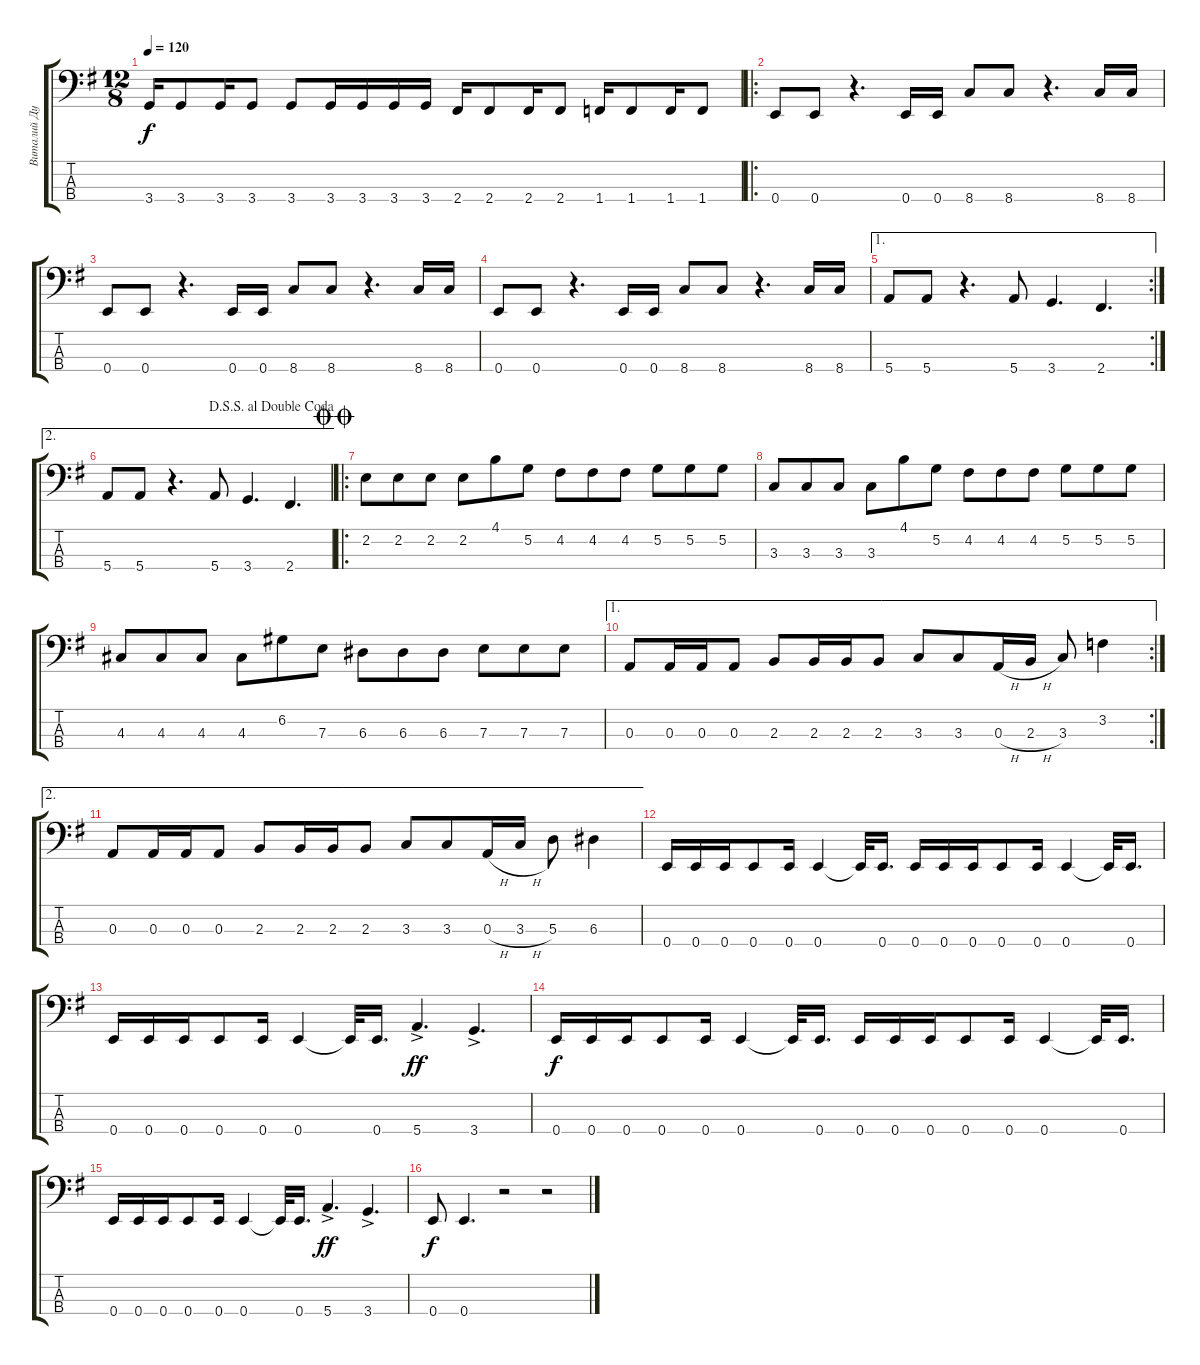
\track ("Виталий Дубинин" "Виталий Ду") {instrument electricbasspick}
\staff {score tabs}
\tuning (G2 D2 A1 E1) {hide}
\ts (12 8)
\tempo 120
\clef f4
\ks g
3.4.16{dy f} 3.4.8 3.4.16 3.4.8 3.4.8 3.4.16 3.4.16 3.4.16 3.4.16 2.4.16 2.4.8 2.4.16 2.4.8 1.4.16 1.4.8 1.4.16 1.4.8 |
\ro
0.4.8 0.4.8 r.4{d} 0.4.16 0.4.16 8.4.8 8.4.8 r.4{d} 8.4.16 8.4.16 |
0.4.8 0.4.8 r.4{d} 0.4.16 0.4.16 8.4.8 8.4.8 r.4{d} 8.4.16 8.4.16 |
0.4.8 0.4.8 r.4{d} 0.4.16 0.4.16 8.4.8 8.4.8 r.4{d} 8.4.16 8.4.16 |
\ae 1
\rc 2
5.4.8 5.4.8 r.4{d} 5.4.8 3.4.4{d} 2.4.4{d} |
\ae 2
\jump dalsegnosegnoaldoublecoda
5.4.8 5.4.8 r.4{d} 5.4.8 3.4.4{d} 2.4.4{d} |
\ro
\jump doublecoda
2.2.8 2.2.8 2.2.8 2.2.8 4.1.8 5.2.8 4.2.8 4.2.8 4.2.8 5.2.8 5.2.8 5.2.8 |
3.3.8 3.3.8 3.3.8 3.3.8 4.1.8 5.2.8 4.2.8 4.2.8 4.2.8 5.2.8 5.2.8 5.2.8 |
4.3.8 4.3.8 4.3.8 4.3.8 6.2.8 7.3.8 6.3.8 6.3.8 6.3.8 7.3.8 7.3.8 7.3.8 |
\ae 1
\rc 2
0.3.8 0.3.16 0.3.16 0.3.8 2.3.8 2.3.16 2.3.16 2.3.8 3.3.8 3.3.8 0.3{h}.16 2.3{h}.16 3.3.8 3.2.4 |
\ae 2
0.3.8 0.3.16 0.3.16 0.3.8 2.3.8 2.3.16 2.3.16 2.3.8 3.3.8 3.3.8 0.3{h}.16 3.3{h}.16 5.3.8 6.3.4 |
0.4.16 0.4.16 0.4.16 0.4.8 0.4.16 0.4.4 0.4{t}.32 0.4.16{d} 0.4.16 0.4.16 0.4.16 0.4.8 0.4.16 0.4.4 0.4{t}.32 0.4.16{d} |
0.4.16 0.4.16 0.4.16 0.4.8 0.4.16 0.4.4 0.4{t}.32 0.4.16{d} 5.4{ac}.4{d dy ff} 3.4{ac}.4{d} |
0.4.16{dy f} 0.4.16 0.4.16 0.4.8 0.4.16 0.4.4 0.4{t}.32 0.4.16{d} 0.4.16 0.4.16 0.4.16 0.4.8 0.4.16 0.4.4 0.4{t}.32 0.4.16{d} |
0.4.16 0.4.16 0.4.16 0.4.8 0.4.16 0.4.4 0.4{t}.32 0.4.16{d} 5.4{ac}.4{d dy ff} 3.4{ac}.4{d} |
0.4.8{dy f} 0.4.4{d} r.2 r.2
